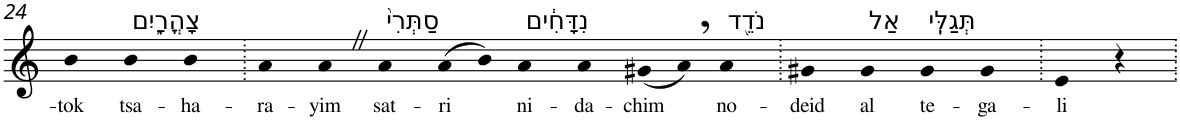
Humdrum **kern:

**kern	**text
*part1	*part1
*staff1	*staff1
*I"Piano	*
*I'Pno	*
!!LO:PB:g=z
*clefG2	*
*k[]	*
=24	=24
!	!LO:LY:b
4b	-tok
!LO:TX:a:t=צָהֳרָ֑יִם	!
!	!LO:LY:b
4b	tsa-
!	!LO:LY:b
4b	-ha-
=25.	=25.
!	!LO:LY:b
4a	-ra-
!	!LO:LY:b
4aZ	-yim
!LO:TX:a:t=סַתְּרִי֙	!
!	!LO:LY:b
4a	sat-
!	!LO:LY:b
(8a	-ri
8b)	.
!LO:TX:a:t=נִדָּחִ֔ים	!
!	!LO:LY:b
4a	ni-
!	!LO:LY:b
4a	-da-
!	!LO:LY:b
(8g#X	-chim
8a,)	.
!LO:TX:a:t=נֹדֵ֖ד	!
!	!LO:LY:b
4a	no-
=26.	=26.
!	!LO:LY:b
4g#X	-deid
!LO:TX:a:t=אַל	!
!	!LO:LY:b
4g#	al
!LO:TX:a:t=תְּגַלִּֽי	!
!	!LO:LY:b
4g#	te-
!	!LO:LY:b
4g#	-ga-
=27.	=27.
!	!LO:LY:b
4e	-li
4r	.
=.	=.
*-	*-
